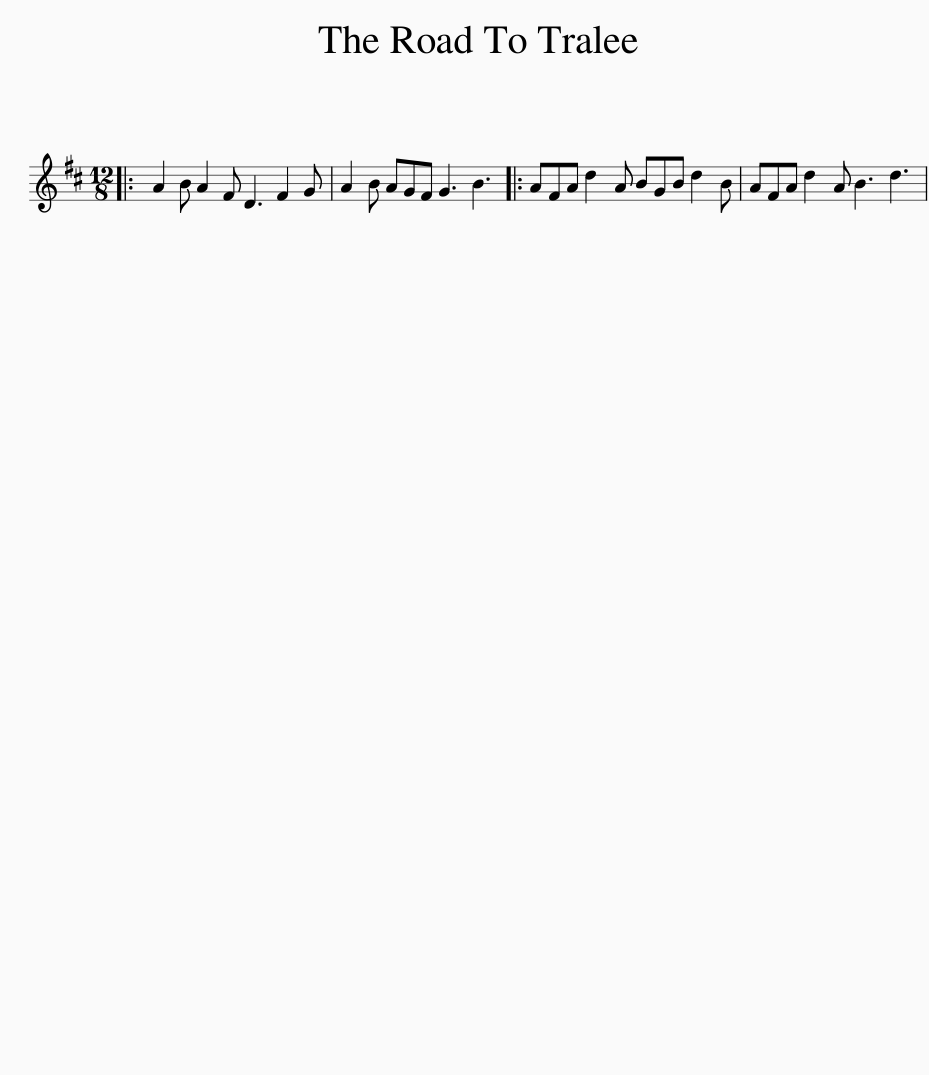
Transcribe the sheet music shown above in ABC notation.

X:1
L:1/8
M:12/8
I:linebreak $
K:D
V:1 treble
V:1
|: A2 B A2 F D3 F2 G | A2 B AGF G3 B3 |: AFA d2 A BGB d2 B | AFA d2 A B3 d3 | %4
